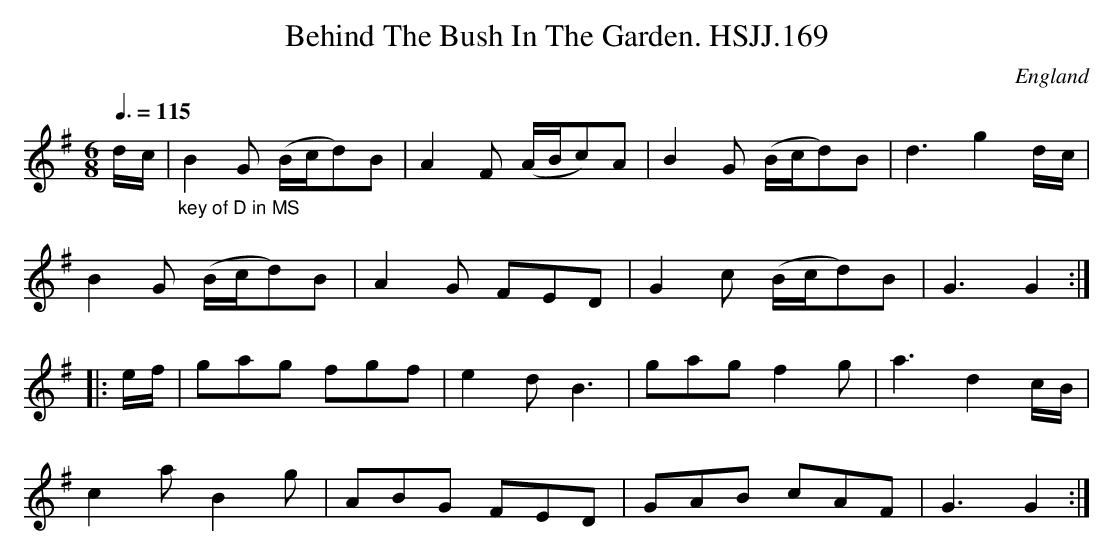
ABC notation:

X:1
T:Behind The Bush In The Garden. HSJJ.169
M:6/8
L:1/8
Q:3/8=115
O:England
K:G major
d/-c/|"_key of D in MS"B2G (B/c/d)B|A2F (A/B/c)A|\
B2G (B/c/d)B|d3g2d/-c/|!
B2G (B/c/d)B|A2G FED|G2c (B/c/d)B|G3G2:|!
|:e/f/|gag fgf|e2dB3|gagf2g|a3d2c/B/|!
c2aB2g|ABG FED|GAB cAF|G3G2:|
